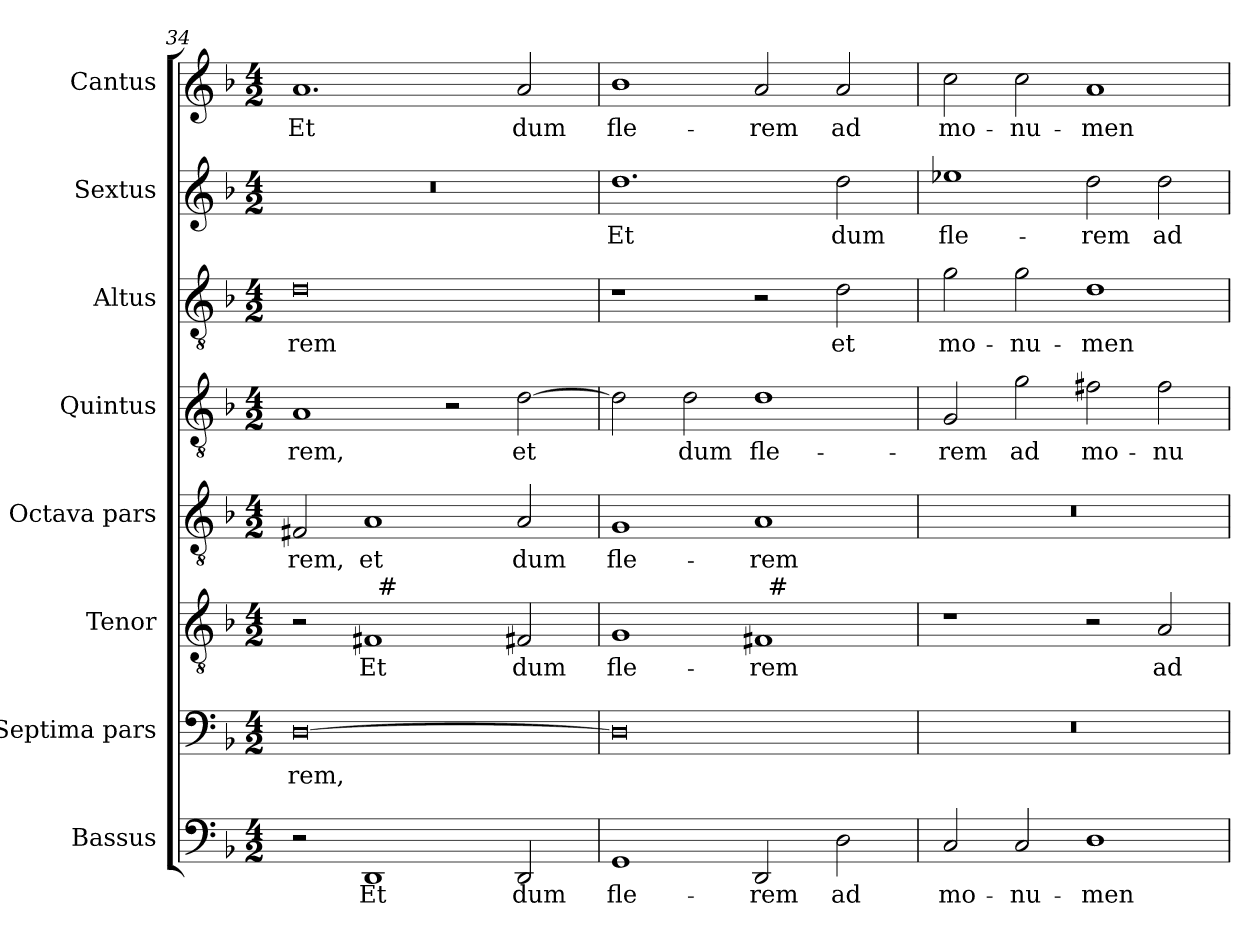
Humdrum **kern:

**kern	**text	**kern	**text	**kern	**text	**kern	**text	**kern	**text	**kern	**text	**kern	**text	**kern	**text
*part8	*part8	*part7	*part7	*part6	*part6	*part5	*part5	*part4	*part4	*part3	*part3	*part2	*part2	*part1	*part1
*staff8	*staff8	*staff7	*staff7	*staff6	*staff6	*staff5	*staff5	*staff4	*staff4	*staff3	*staff3	*staff2	*staff2	*staff1	*staff1
*I"Bassus	*	*I"Septima pars	*	*I"Tenor	*	*I"Octava pars	*	*I"Quintus	*	*I"Altus	*	*I"Sextus	*	*I"Cantus	*
*I'B.	*	*	*	*I'T.	*	*	*	*	*	*I'A.	*	*	*	*I'C.	*
*clefF4	*	*clefF4	*	*clefGv2	*	*clefGv2	*	*clefGv2	*	*clefGv2	*	*clefG2	*	*clefG2	*
*	*	*	*	*ITrd7c12	*	*ITrd7c12	*	*ITrd7c12	*	*ITrd7c12	*	*	*	*	*
*k[b-]	*	*k[b-]	*	*k[b-]	*	*k[b-]	*	*k[b-]	*	*k[b-]	*	*k[b-]	*	*k[b-]	*
*F:	*	*F:	*	*F:	*	*F:	*	*F:	*	*F:	*	*F:	*	*F:	*
*M4/2	*	*M4/2	*	*M4/2	*	*M4/2	*	*M4/2	*	*M4/2	*	*M4/2	*	*M4/2	*
=34	=34	=34	=34	=34	=34	=34	=34	=34	=34	=34	=34	=34	=34	=34	=34
!	!	!	!LO:LY:b	!	!	!	!LO:LY:b	!	!LO:LY:b	!	!LO:LY:b	!LO:N:vis=1	!	!	!LO:LY:b
*	*	*	*	*^	*	*	*	*	*	*	*	*	*	*	*
2r	.	[>0D	-rem,	2r	2ryy	.	2FF#X/	-rem,	1AA	-rem,	0D	-rem	0r	.	1.a	Et
!	!LO:LY:b	!	!	!	!	!LO:LY:b	!	!LO:LY:b	!	!	!	!	!	!	!	!
1DD	Et	.	.	1FF#	32ryy	Et	1AA	et	.	.	.	.	.	.	.	.
!	!	!	!	!	!LO:TX:a:t=#	!	!	!	!	!	!	!	!	!	!	!
.	.	.	.	.	1ryy	.	.	.	.	.	.	.	.	.	.	.
.	.	.	.	.	.	.	.	.	2r	.	.	.	.	.	.	.
!	!LO:LY:b	!	!	!	!	!LO:LY:b	!	!LO:LY:b	!	!LO:LY:b	!	!	!	!	!	!LO:LY:b
2DD/	dum	.	.	2FF#X/	.	dum	2AA/	dum	[>2D\	et	.	.	.	.	2a/	dum
.	.	.	.	.	4...ryy	.	.	.	.	.	.	.	.	.	.	.
=35	=35	=35	=35	=35	=35	=35	=35	=35	=35	=35	=35	=35	=35	=35	=35	=35
!	!LO:LY:b	!	!	!	!	!LO:LY:b	!	!LO:LY:b	!	!	!	!	!	!LO:LY:b	!	!LO:LY:b
1GG	fle-	0D]	.	1GG	1ryy	fle-	1GG	fle-	2D\]	.	1r	.	1.dd	Et	1b-	fle-
!	!	!	!	!	!	!	!	!	!	!LO:LY:b	!	!	!	!	!	!
.	.	.	.	.	.	.	.	.	2D\	dum	.	.	.	.	.	.
!	!LO:LY:b	!	!	!	!	!LO:LY:b	!	!LO:LY:b	!	!LO:LY:b	!	!	!	!	!	!LO:LY:b
2DD/	-rem	.	.	1FF#	32ryy	-rem	1AA	-rem	1D	fle-	2r	.	.	.	2a/	-rem
!	!	!	!	!	!LO:TX:a:t=#	!	!	!	!	!	!	!	!	!	!	!
.	.	.	.	.	2ryy	.	.	.	.	.	.	.	.	.	.	.
!	!LO:LY:b	!	!	!	!	!	!	!	!	!	!	!LO:LY:b	!	!LO:LY:b	!	!LO:LY:b
2D\	ad	.	.	.	.	.	.	.	.	.	2D\	et	2dd\	dum	2a/	ad
.	.	.	.	.	4...ryy	.	.	.	.	.	.	.	.	.	.	.
=36	=36	=36	=36	=36	=36	=36	=36	=36	=36	=36	=36	=36	=36	=36	=36	=36
!	!LO:LY:b	!LO:N:vis=1	!	!	!	!	!LO:N:vis=1	!	!	!LO:LY:b	!	!LO:LY:b	!	!LO:LY:b	!	!LO:LY:b
*	*	*	*	*v	*v	*	*	*	*	*	*	*	*	*	*	*
2C/	mo-	0r	.	1r	.	0r	.	2GG/	-rem	2G\	mo-	1ee-X	fle-	2cc\	mo-
!	!LO:LY:b	!	!	!	!	!	!	!	!LO:LY:b	!	!LO:LY:b	!	!	!	!LO:LY:b
2C/	-nu-	.	.	.	.	.	.	2G\	ad	2G\	-nu-	.	.	2cc\	-nu-
!	!LO:LY:b	!	!	!	!	!	!	!	!LO:LY:b	!	!LO:LY:b	!	!LO:LY:b	!	!LO:LY:b
1D	-men-	.	.	2r	.	.	.	2F#X\	mo-	1D	-men-	2dd\	-rem	1a	-men-
!	!	!	!	!	!LO:LY:b	!	!	!	!LO:LY:b	!	!	!	!LO:LY:b	!	!
.	.	.	.	2AA/	ad	.	.	2F#\	-nu-	.	.	2dd\	ad	.	.
=	=	=	=	=	=	=	=	=	=	=	=	=	=	=	=
*-	*-	*-	*-	*-	*-	*-	*-	*-	*-	*-	*-	*-	*-	*-	*-
